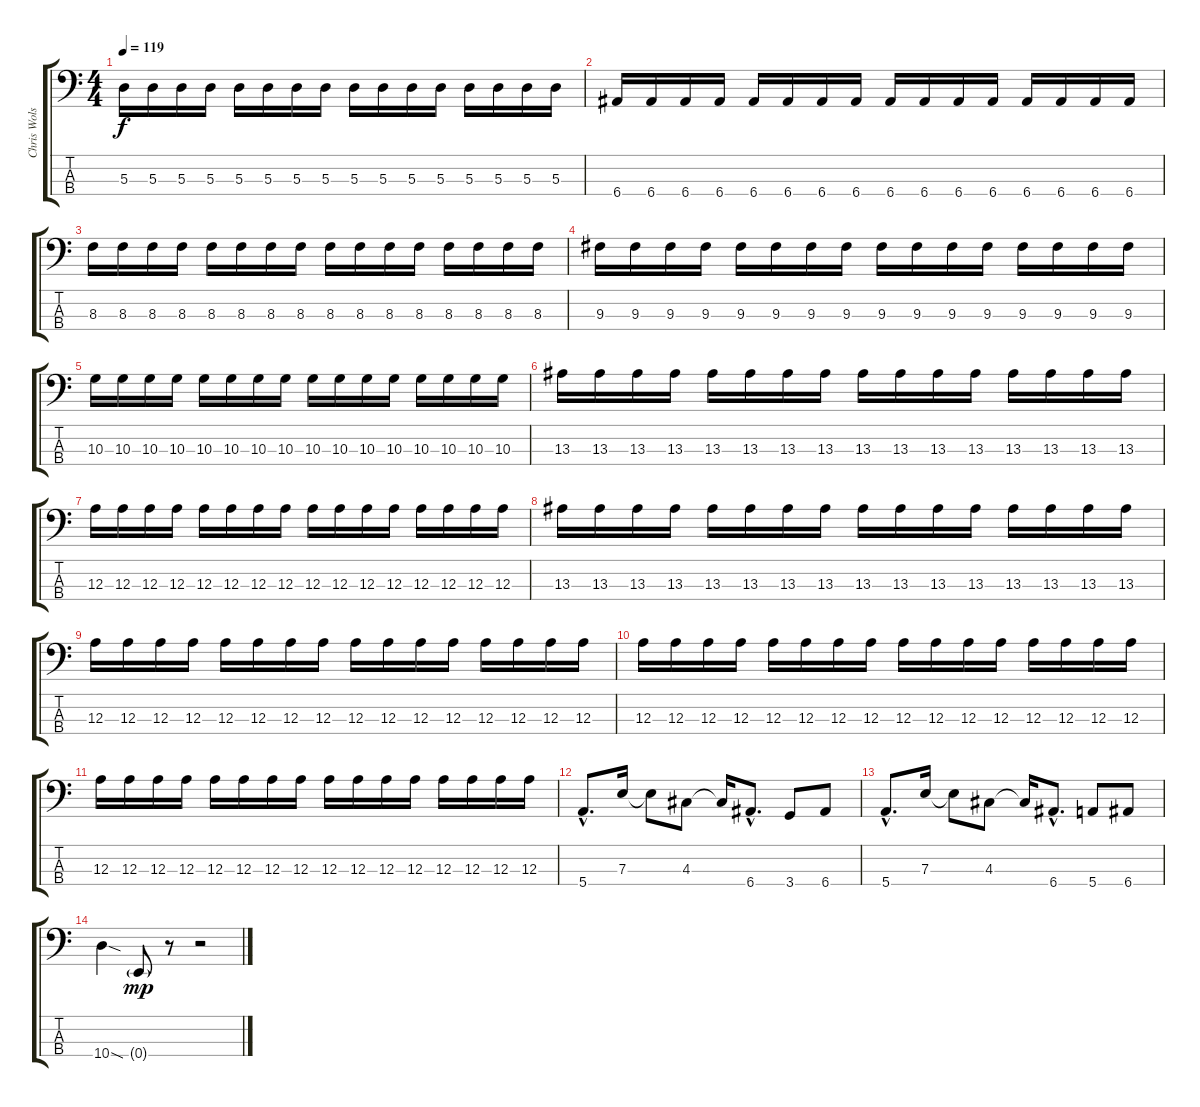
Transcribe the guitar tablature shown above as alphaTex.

\track ("Chris Wolstenholme" "Chris Wols") {instrument electricbassfinger}
\staff {score tabs}
\tuning (G2 D2 A1 E1) {hide}
\ts (4 4)
\tempo 119
\clef f4
\ks c
5.3.16{dy f} 5.3.16 5.3.16 5.3.16 5.3.16 5.3.16 5.3.16 5.3.16 5.3.16 5.3.16 5.3.16 5.3.16 5.3.16 5.3.16 5.3.16 5.3.16 |
6.4.16 6.4.16 6.4.16 6.4.16 6.4.16 6.4.16 6.4.16 6.4.16 6.4.16 6.4.16 6.4.16 6.4.16 6.4.16 6.4.16 6.4.16 6.4.16 |
8.3.16 8.3.16 8.3.16 8.3.16 8.3.16 8.3.16 8.3.16 8.3.16 8.3.16 8.3.16 8.3.16 8.3.16 8.3.16 8.3.16 8.3.16 8.3.16 |
9.3.16 9.3.16 9.3.16 9.3.16 9.3.16 9.3.16 9.3.16 9.3.16 9.3.16 9.3.16 9.3.16 9.3.16 9.3.16 9.3.16 9.3.16 9.3.16 |
10.3.16 10.3.16 10.3.16 10.3.16 10.3.16 10.3.16 10.3.16 10.3.16 10.3.16 10.3.16 10.3.16 10.3.16 10.3.16 10.3.16 10.3.16 10.3.16 |
13.3.16 13.3.16 13.3.16 13.3.16 13.3.16 13.3.16 13.3.16 13.3.16 13.3.16 13.3.16 13.3.16 13.3.16 13.3.16 13.3.16 13.3.16 13.3.16 |
12.3.16 12.3.16 12.3.16 12.3.16 12.3.16 12.3.16 12.3.16 12.3.16 12.3.16 12.3.16 12.3.16 12.3.16 12.3.16 12.3.16 12.3.16 12.3.16 |
13.3.16 13.3.16 13.3.16 13.3.16 13.3.16 13.3.16 13.3.16 13.3.16 13.3.16 13.3.16 13.3.16 13.3.16 13.3.16 13.3.16 13.3.16 13.3.16 |
12.3.16 12.3.16 12.3.16 12.3.16 12.3.16 12.3.16 12.3.16 12.3.16 12.3.16 12.3.16 12.3.16 12.3.16 12.3.16 12.3.16 12.3.16 12.3.16 |
12.3.16 12.3.16 12.3.16 12.3.16 12.3.16 12.3.16 12.3.16 12.3.16 12.3.16 12.3.16 12.3.16 12.3.16 12.3.16 12.3.16 12.3.16 12.3.16 |
12.3.16 12.3.16 12.3.16 12.3.16 12.3.16 12.3.16 12.3.16 12.3.16 12.3.16 12.3.16 12.3.16 12.3.16 12.3.16 12.3.16 12.3.16 12.3.16 |
5.4{hac}.8{d} 7.3.16 7.3{t}.8 4.3.8 4.3{t}.16 6.4{hac}.8{d} 3.4.8 6.4.8 |
5.4{hac}.8{d} 7.3.16 7.3{t}.8 4.3.8 4.3{t}.16 6.4{hac}.8{d} 5.4.8 6.4.8 |
10.4{sod}.4 0.4{g}.8{dy mp} r.8 r.2
